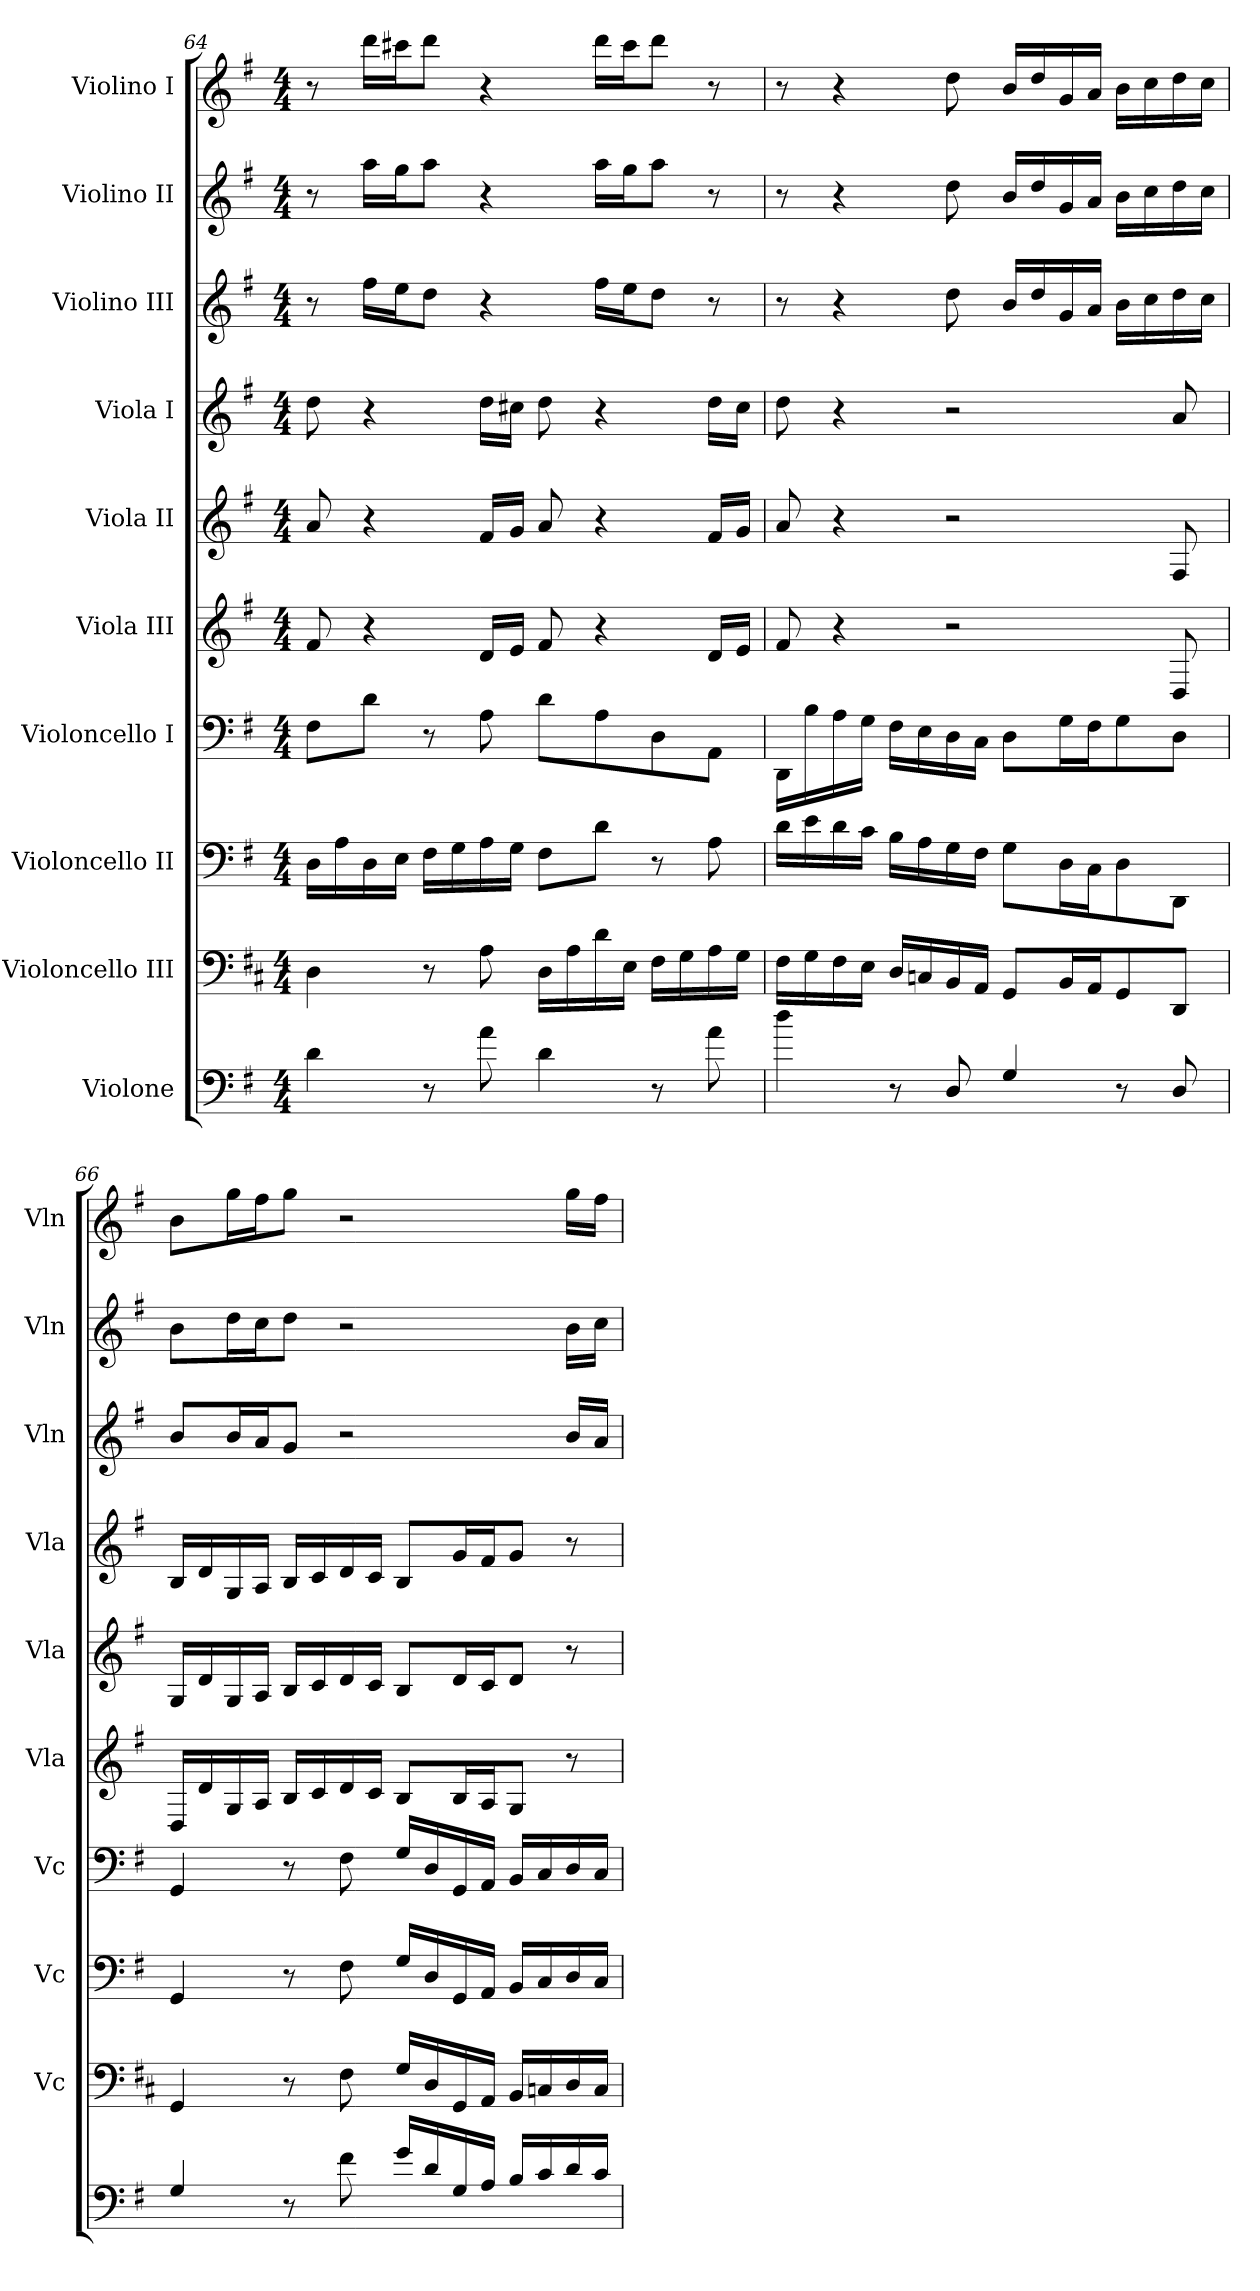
**kern	**kern	**kern	**kern	**kern	**kern	**kern	**kern	**kern	**kern
*part10	*part9	*part8	*part7	*part6	*part5	*part4	*part3	*part2	*part1
*staff10	*staff9	*staff8	*staff7	*staff6	*staff5	*staff4	*staff3	*staff2	*staff1
*I"Violone	*I"Violoncello III	*I"Violoncello  II	*I"Violoncello   I	*I"Viola       III	*I"Viola        II	*I"Viola         I	*I"Violino     III	*I"Violino      II	*I"Violino       I
*	*I'Vc	*I'Vc	*I'Vc	*I'Vla	*I'Vla	*I'Vla	*I'Vln	*I'Vln	*I'Vln
!!LO:PB:g=z
*clefF4	*clefF4	*clefF4	*clefF4	*clefG2	*clefG2	*clefG2	*clefG2	*clefG2	*clefG2
*ITrd7c12	*	*	*	*	*	*	*	*	*
*k[f#]	*k[f#c#]	*k[f#]	*k[f#]	*k[f#]	*k[f#]	*k[f#]	*k[f#]	*k[f#]	*k[f#]
*G:	*D:	*G:	*G:	*G:	*G:	*G:	*G:	*G:	*G:
*M4/4	*M4/4	*M4/4	*M4/4	*M4/4	*M4/4	*M4/4	*M4/4	*M4/4	*M4/4
=64	=64	=64	=64	=64	=64	=64	=64	=64	=64
4D\	4D\	16D\LL	8F#\L	8f#/	8a/	8dd\	8r	8r	8r
.	.	16A\	.	.	.	.	.	.	.
.	.	16D\	8d\J	4r	4r	4r	16ff#\LL	16aa\LL	16ddd\LL
.	.	16E\JJ	.	.	.	.	16ee\J	16gg\J	16ccc#X\J
8r	8r	16F#\LL	8r	.	.	.	8dd\J	8aa\J	8ddd\J
.	.	16G\	.	.	.	.	.	.	.
8A\	8A\	16A\	8A\	16d/LL	16f#/LL	16dd\LL	4r	4r	4r
.	.	16G\JJ	.	16e/JJ	16g/JJ	16cc#X\JJ	.	.	.
4D\	16D\LL	8F#\L	8d\L	8f#/	8a/	8dd\	.	.	.
.	16A\	.	.	.	.	.	.	.	.
.	16d\	8d\J	8A\	4r	4r	4r	16ff#\LL	16aa\LL	16ddd\LL
.	16E\JJ	.	.	.	.	.	16ee\J	16gg\J	16ccc#\J
8r	16F#\LL	8r	8D\	.	.	.	8dd\J	8aa\J	8ddd\J
.	16G\	.	.	.	.	.	.	.	.
8A\	16A\	8A\	8AA\J	16d/LL	16f#/LL	16dd\LL	8r	8r	8r
.	16G\JJ	.	.	16e/JJ	16g/JJ	16cc#\JJ	.	.	.
=65	=65	=65	=65	=65	=65	=65	=65	=65	=65
4d\	16F#\LL	16d\LL	16DD\LL	8f#/	8a/	8dd\	8r	8r	8r
.	16G\	16e\	16B\	.	.	.	.	.	.
.	16F#\	16d\	16A\	4r	4r	4r	4r	4r	4r
.	16E\JJ	16c\JJ	16G\JJ	.	.	.	.	.	.
8r	16D/LL	16B\LL	16F#\LL	.	.	.	.	.	.
.	16Cn/	16A\	16E\	.	.	.	.	.	.
8DD/	16BB/	16G\	16D\	2r	2r	2r	8dd\	8dd\	8dd\
.	16AA/JJ	16F#\JJ	16C\JJ	.	.	.	.	.	.
4GG/	8GG/L	8G\L	8D\L	.	.	.	16b/LL	16b/LL	16b/LL
.	.	.	.	.	.	.	16dd/	16dd/	16dd/
.	16BB/L	16D\L	16G\L	.	.	.	16g/	16g/	16g/
.	16AA/J	16C\J	16F#\J	.	.	.	16a/JJ	16a/JJ	16a/JJ
8r	8GG/	8D\	8G\	.	.	.	16b\LL	16b\LL	16b\LL
.	.	.	.	.	.	.	16cc\	16cc\	16cc\
8DD/	8DD/J	8DD\J	8D\J	8D/	8F#/	8a/	16dd\	16dd\	16dd\
.	.	.	.	.	.	.	16cc\JJ	16cc\JJ	16cc\JJ
!!LO:PB:g=z
=66	=66	=66	=66	=66	=66	=66	=66	=66	=66
4GG/	4GG/	4GG/	4GG/	16D/LL	16G/LL	16B/LL	8b/L	8b\L	8b\L
.	.	.	.	16d/	16d/	16d/	.	.	.
.	.	.	.	16G/	16G/	16G/	16b/L	16dd\L	16gg\L
.	.	.	.	16A/JJ	16A/JJ	16A/JJ	16a/J	16cc\J	16ff#\J
8r	8r	8r	8r	16B/LL	16B/LL	16B/LL	8g/J	8dd\J	8gg\J
.	.	.	.	16c/	16c/	16c/	.	.	.
8F#\	8F#\	8F#\	8F#\	16d/	16d/	16d/	2r	2r	2r
.	.	.	.	16c/JJ	16c/JJ	16c/JJ	.	.	.
16G/LL	16G/LL	16G/LL	16G/LL	8B/L	8B/L	8B/L	.	.	.
16D/	16D/	16D/	16D/	.	.	.	.	.	.
16GG/	16GG/	16GG/	16GG/	16B/L	16d/L	16g/L	.	.	.
16AA/JJ	16AA/JJ	16AA/JJ	16AA/JJ	16A/J	16c/J	16f#/J	.	.	.
16BB/LL	16BB/LL	16BB/LL	16BB/LL	8G/J	8d/J	8g/J	.	.	.
16C/	16Cn/	16C/	16C/	.	.	.	.	.	.
16D/	16D/	16D/	16D/	8r	8r	8r	16b/LL	16b\LL	16gg\LL
16C/JJ	16C/JJ	16C/JJ	16C/JJ	.	.	.	16a/JJ	16cc\JJ	16ff#\JJ
=	=	=	=	=	=	=	=	=	=
*-	*-	*-	*-	*-	*-	*-	*-	*-	*-
